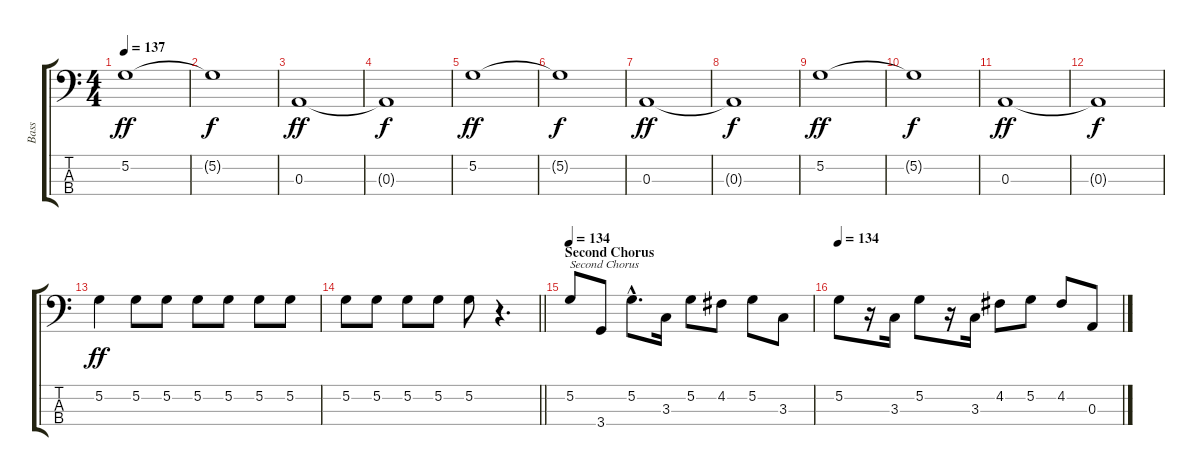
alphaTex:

\track ("Bass" "Bass") {instrument electricbasspick}
\staff {score tabs}
\tuning (G2 D2 A1 E1) {hide}
\ts (4 4)
\tempo 137
\clef f4
\ks c
5.2.1{dy ff} |
5.2{t}.1{dy f} |
0.3.1{dy ff} |
0.3{t}.1{dy f} |
5.2.1{dy ff} |
5.2{t}.1{dy f} |
0.3.1{dy ff} |
0.3{t}.1{dy f} |
5.2.1{dy ff} |
5.2{t}.1{dy f} |
0.3.1{dy ff} |
0.3{t}.1{dy f} |
5.2.4{dy ff} 5.2.8 5.2.8 5.2.8 5.2.8 5.2.8 5.2.8 |
\barLineRight lightlight
5.2.8 5.2.8 5.2.8 5.2.8 5.2.8 r.4{d} |
\section ("" "Second Chorus")
\tempo 134
5.2.8{txt "Second Chorus"} 3.4.8 5.2{hac}.8{d} 3.3.16 5.2.8 4.2.8 5.2.8 3.3.8 |
\tempo 134
5.2.8 r.16 3.3.16 5.2.8 r.16 3.3.16 4.2.8 5.2.8 4.2.8 0.3.8
